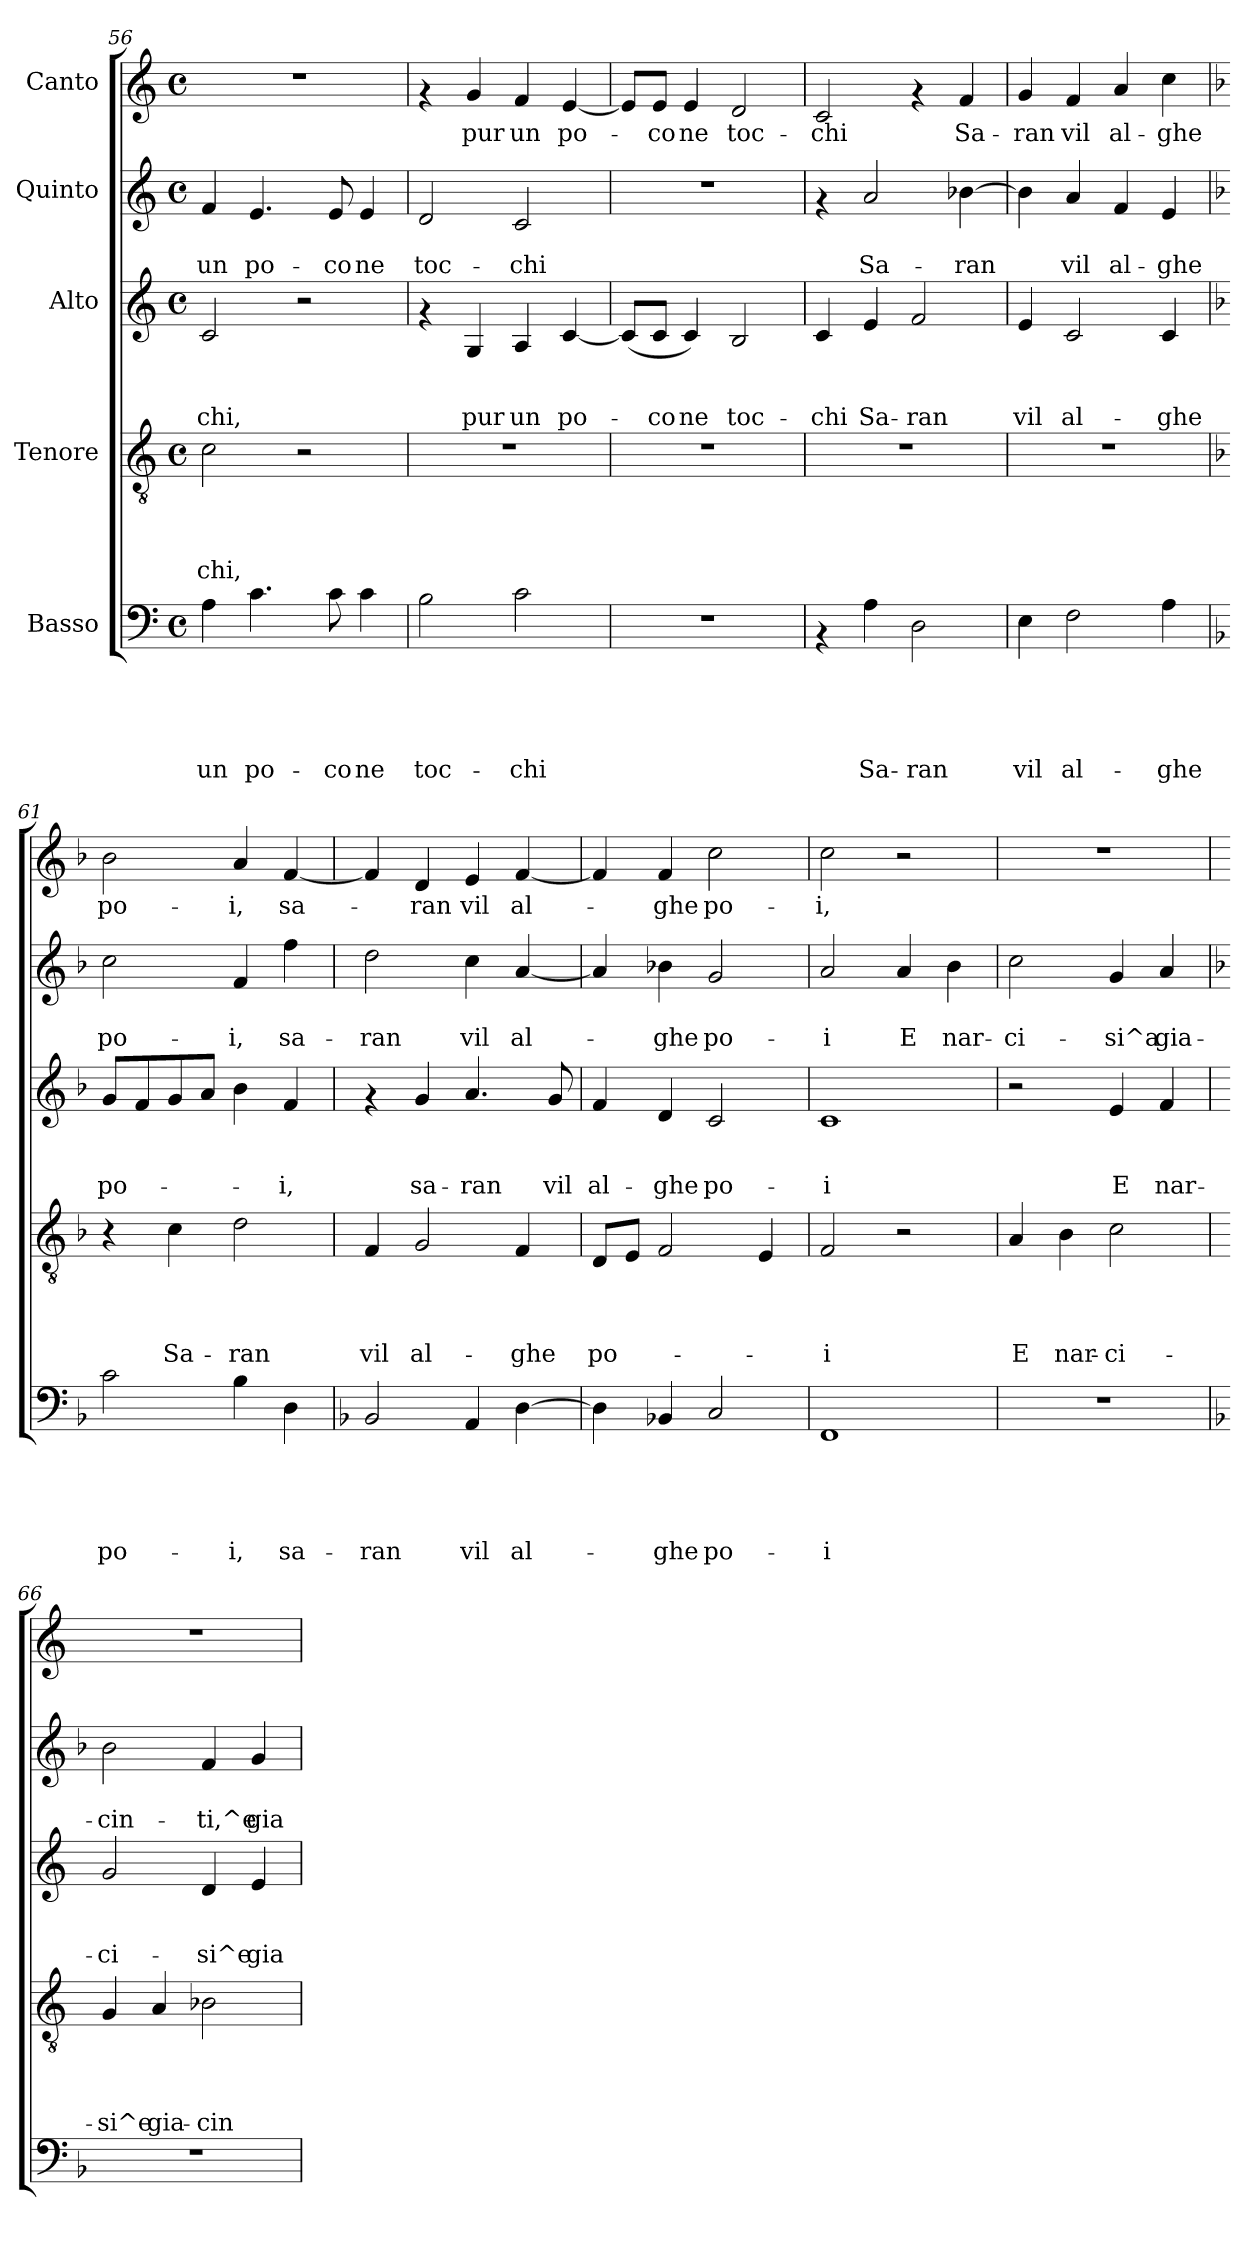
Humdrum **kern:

**kern	**text	**text	**text	**text	**text	**kern	**text	**text	**text	**text	**kern	**text	**text	**text	**kern	**text	**text	**kern	**text
*part5	*part5	*part5	*part5	*part5	*part5	*part4	*part4	*part4	*part4	*part4	*part3	*part3	*part3	*part3	*part2	*part2	*part2	*part1	*part1
*staff5	*staff5	*staff5	*staff5	*staff5	*staff5	*staff4	*staff4	*staff4	*staff4	*staff4	*staff3	*staff3	*staff3	*staff3	*staff2	*staff2	*staff2	*staff1	*staff1
*I"Basso	*	*	*	*	*	*I"Tenore	*	*	*	*	*I"Alto	*	*	*	*I"Quinto	*	*	*I"Canto	*
!!LO:LB:g=z
*clefF4	*	*	*	*	*	*clefGv2	*	*	*	*	*clefG2	*	*	*	*clefG2	*	*	*clefG2	*
*k[]	*	*	*	*	*	*k[]	*	*	*	*	*k[]	*	*	*	*k[]	*	*	*k[]	*
*C:	*	*	*	*	*	*C:	*	*	*	*	*C:	*	*	*	*C:	*	*	*C:	*
*M4/4	*	*	*	*	*	*M4/4	*	*	*	*	*M4/4	*	*	*	*M4/4	*	*	*M4/4	*
*met(c)	*	*	*	*	*	*met(c)	*	*	*	*	*met(c)	*	*	*	*met(c)	*	*	*met(c)	*
=56	=56	=56	=56	=56	=56	=56	=56	=56	=56	=56	=56	=56	=56	=56	=56	=56	=56	=56	=56
!	!	!	!	!	!LO:LY:b	!	!	!	!	!LO:LY:b	!	!	!	!LO:LY:b	!	!	!LO:LY:b	!	!
4A\	.	.	.	.	un	2c\	.	.	.	-chi,	2c/	.	.	-chi,	4f/	.	un	1r	.
!	!	!	!	!	!LO:LY:b	!	!	!	!	!	!	!	!	!	!	!	!LO:LY:b	!	!
4.c\	.	.	.	.	po-	.	.	.	.	.	.	.	.	.	4.e/	.	po-	.	.
.	.	.	.	.	.	2r	.	.	.	.	2r	.	.	.	.	.	.	.	.
!	!	!	!	!	!LO:LY:b	!	!	!	!	!	!	!	!	!	!	!	!LO:LY:b	!	!
8c\	.	.	.	.	-co	.	.	.	.	.	.	.	.	.	8e/	.	-co	.	.
!	!	!	!	!	!LO:LY:b	!	!	!	!	!	!	!	!	!	!	!	!LO:LY:b	!	!
4c\	.	.	.	.	ne	.	.	.	.	.	.	.	.	.	4e/	.	ne	.	.
=57	=57	=57	=57	=57	=57	=57	=57	=57	=57	=57	=57	=57	=57	=57	=57	=57	=57	=57	=57
!	!	!	!	!	!LO:LY:b	!	!	!	!	!	!	!	!	!	!	!	!LO:LY:b	!	!
2B\	.	.	.	.	toc-	1r	.	.	.	.	4rf	.	.	.	2d/	.	toc-	4rf	.
!	!	!	!	!	!	!	!	!	!	!	!	!	!	!LO:LY:b	!	!	!	!	!LO:LY:b
.	.	.	.	.	.	.	.	.	.	.	4G/	.	.	pur	.	.	.	4g/	pur
!	!	!	!	!	!LO:LY:b	!	!	!	!	!	!	!	!	!LO:LY:b	!	!	!LO:LY:b	!	!LO:LY:b
2c\	.	.	.	.	-chi	.	.	.	.	.	4A/	.	.	un	2c/	.	-chi	4f/	un
!	!	!	!	!	!	!	!	!	!	!	!	!	!	!LO:LY:b	!	!	!	!	!LO:LY:b
.	.	.	.	.	.	.	.	.	.	.	[<4c/	.	.	po-	.	.	.	[<4e/	po-
=58	=58	=58	=58	=58	=58	=58	=58	=58	=58	=58	=58	=58	=58	=58	=58	=58	=58	=58	=58
1r	.	.	.	.	.	1r	.	.	.	.	(<8c/L]	.	.	.	1r	.	.	8e/L]	.
!	!	!	!	!	!	!	!	!	!	!	!	!	!	!LO:LY:b	!	!	!	!	!LO:LY:b
.	.	.	.	.	.	.	.	.	.	.	8c/J	.	.	-co	.	.	.	8e/J	-co
!	!	!	!	!	!	!	!	!	!	!	!	!	!	!LO:LY:b	!	!	!	!	!LO:LY:b
.	.	.	.	.	.	.	.	.	.	.	4c/)	.	.	ne	.	.	.	4e/	ne
!	!	!	!	!	!	!	!	!	!	!	!	!	!	!LO:LY:b	!	!	!	!	!LO:LY:b
.	.	.	.	.	.	.	.	.	.	.	2B/	.	.	toc-	.	.	.	2d/	toc-
=59	=59	=59	=59	=59	=59	=59	=59	=59	=59	=59	=59	=59	=59	=59	=59	=59	=59	=59	=59
!	!	!	!	!	!	!	!	!	!	!	!	!	!	!LO:LY:b	!	!	!	!	!LO:LY:b
4rAA	.	.	.	.	.	1r	.	.	.	.	4c/	.	.	-chi	4rf	.	.	2c/	-chi
!	!	!	!	!	!LO:LY:b	!	!	!	!	!	!	!	!	!LO:LY:b	!	!	!LO:LY:b	!	!
4A\	.	.	.	.	Sa-	.	.	.	.	.	4e/	.	.	Sa-	2a/	.	Sa-	.	.
!	!	!	!	!	!LO:LY:b	!	!	!	!	!	!	!	!	!LO:LY:b	!	!	!	!	!
2D\	.	.	.	.	-ran	.	.	.	.	.	2f/	.	.	-ran	.	.	.	4rf	.
!	!	!	!	!	!	!	!	!	!	!	!	!	!	!	!	!	!LO:LY:b	!	!LO:LY:b
.	.	.	.	.	.	.	.	.	.	.	.	.	.	.	[>4b-X\	.	-ran	4f/	Sa-
=60	=60	=60	=60	=60	=60	=60	=60	=60	=60	=60	=60	=60	=60	=60	=60	=60	=60	=60	=60
!	!	!	!	!	!LO:LY:b	!	!	!	!	!	!	!	!	!LO:LY:b	!	!	!	!	!LO:LY:b
4E\	.	.	.	.	vil	1r	.	.	.	.	4e/	.	.	vil	4b-\]	.	.	4g/	-ran
!	!	!	!	!	!LO:LY:b	!	!	!	!	!	!	!	!	!LO:LY:b	!	!	!LO:LY:b	!	!LO:LY:b
2F\	.	.	.	.	al-	.	.	.	.	.	2c/	.	.	al-	4a/	.	vil	4f/	vil
!	!	!	!	!	!	!	!	!	!	!	!	!	!	!	!	!	!LO:LY:b	!	!LO:LY:b
.	.	.	.	.	.	.	.	.	.	.	.	.	.	.	4f/	.	al-	4a/	al-
!	!	!	!	!	!LO:LY:b	!	!	!	!	!	!	!	!	!LO:LY:b	!	!	!LO:LY:b	!	!LO:LY:b
4A\	.	.	.	.	-ghe	.	.	.	.	.	4c/	.	.	-ghe	4e/	.	-ghe	4cc\	-ghe
=61	=61	=61	=61	=61	=61	=61	=61	=61	=61	=61	=61	=61	=61	=61	=61	=61	=61	=61	=61
*k[b-]	*	*	*	*	*	*k[b-]	*	*	*	*	*k[b-]	*	*	*	*k[b-]	*	*	*k[b-]	*
*F:	*	*	*	*	*	*F:	*	*	*	*	*F:	*	*	*	*F:	*	*	*F:	*
!	!	!	!	!	!LO:LY:b	!	!	!	!	!	!	!	!	!LO:LY:b	!	!	!LO:LY:b	!	!LO:LY:b
2c\	.	.	.	.	po-	4r	.	.	.	.	8g/L	.	.	po-	2cc\	.	po-	2b-\	po-
.	.	.	.	.	.	.	.	.	.	.	8f/	.	.	.	.	.	.	.	.
!	!	!	!	!	!	!	!	!	!	!LO:LY:b	!	!	!	!	!	!	!	!	!
.	.	.	.	.	.	4c\	.	.	.	Sa-	8g/	.	.	.	.	.	.	.	.
.	.	.	.	.	.	.	.	.	.	.	8a/J	.	.	.	.	.	.	.	.
!	!	!	!	!	!LO:LY:b	!	!	!	!	!LO:LY:b	!	!	!	!	!	!	!LO:LY:b	!	!LO:LY:b
4B-\	.	.	.	.	-i,	2d\	.	.	.	-ran	4b-\	.	.	.	4f/	.	-i,	4a/	-i,
!	!	!	!	!	!LO:LY:b	!	!	!	!	!	!	!	!	!LO:LY:b	!	!	!LO:LY:b	!	!LO:LY:b
4D\	.	.	.	.	sa-	.	.	.	.	.	4f/	.	.	-i,	4ff\	.	sa-	[<4f/	sa-
!!LO:PB:g=z
=62	=62	=62	=62	=62	=62	=62	=62	=62	=62	=62	=62	=62	=62	=62	=62	=62	=62	=62	=62
*	*	*	*	*	*	*k[]	*	*	*	*	*k[]	*	*	*	*k[]	*	*	*k[]	*
*	*	*	*	*	*	*C:	*	*	*	*	*C:	*	*	*	*C:	*	*	*C:	*
!	!	!	!	!	!LO:LY:b	!	!	!	!	!LO:LY:b	!	!	!	!	!	!	!LO:LY:b	!	!
2BB-/	.	.	.	.	-ran	4F/	.	.	.	vil	4rf	.	.	.	2dd\	.	-ran	4f/]	.
!	!	!	!	!	!	!	!	!	!	!LO:LY:b	!	!	!	!LO:LY:b	!	!	!	!	!LO:LY:b
.	.	.	.	.	.	2G/	.	.	.	al-	4g/	.	.	sa-	.	.	.	4d/	-ran
!	!	!	!	!	!LO:LY:b	!	!	!	!	!	!	!	!	!LO:LY:b	!	!	!LO:LY:b	!	!LO:LY:b
4AA/	.	.	.	.	vil	.	.	.	.	.	4.a/	.	.	-ran	4cc\	.	vil	4e/	vil
!	!	!	!	!	!LO:LY:b	!	!	!	!	!LO:LY:b	!	!	!	!	!	!	!LO:LY:b	!	!LO:LY:b
[>4D\	.	.	.	.	al-	4F/	.	.	.	-ghe	.	.	.	.	[<4a/	.	al-	[<4f/	al-
!	!	!	!	!	!	!	!	!	!	!	!	!	!	!LO:LY:b	!	!	!	!	!
.	.	.	.	.	.	.	.	.	.	.	8g/	.	.	vil	.	.	.	.	.
=63	=63	=63	=63	=63	=63	=63	=63	=63	=63	=63	=63	=63	=63	=63	=63	=63	=63	=63	=63
!	!	!	!	!	!	!	!	!	!	!LO:LY:b	!	!	!	!LO:LY:b	!	!	!	!	!
4D\]	.	.	.	.	.	8D/L	.	.	.	po-	4f/	.	.	al-	4a/]	.	.	4f/]	.
.	.	.	.	.	.	8E/J	.	.	.	.	.	.	.	.	.	.	.	.	.
!	!	!	!	!	!LO:LY:b	!	!	!	!	!	!	!	!	!LO:LY:b	!	!	!LO:LY:b	!	!LO:LY:b
4BB-X/	.	.	.	.	-ghe	2F/	.	.	.	.	4d/	.	.	-ghe	4b-X\	.	-ghe	4f/	-ghe
!	!	!	!	!	!LO:LY:b	!	!	!	!	!	!	!	!	!LO:LY:b	!	!	!LO:LY:b	!	!LO:LY:b
2C/	.	.	.	.	po-	.	.	.	.	.	2c/	.	.	po-	2g/	.	po-	2cc\	po-
.	.	.	.	.	.	4E/	.	.	.	.	.	.	.	.	.	.	.	.	.
=64	=64	=64	=64	=64	=64	=64	=64	=64	=64	=64	=64	=64	=64	=64	=64	=64	=64	=64	=64
!	!	!	!	!	!LO:LY:b	!	!	!	!	!LO:LY:b	!	!	!	!LO:LY:b	!	!	!LO:LY:b	!	!LO:LY:b
1FF	.	.	.	.	-i	2F/	.	.	.	-i	1c	.	.	-i	2a/	.	-i	2cc\	-i,
!	!	!	!	!	!	!	!	!	!	!	!	!	!	!	!	!	!LO:LY:b	!	!
.	.	.	.	.	.	2r	.	.	.	.	.	.	.	.	4a/	.	E	2r	.
!	!	!	!	!	!	!	!	!	!	!	!	!	!	!	!	!	!LO:LY:b	!	!
.	.	.	.	.	.	.	.	.	.	.	.	.	.	.	4b\	.	nar-	.	.
=65	=65	=65	=65	=65	=65	=65	=65	=65	=65	=65	=65	=65	=65	=65	=65	=65	=65	=65	=65
!	!	!	!	!	!	!	!	!	!	!LO:LY:b	!	!	!	!	!	!	!LO:LY:b	!	!
1r	.	.	.	.	.	4A/	.	.	.	E	2r	.	.	.	2cc\	.	-ci-	1r	.
!	!	!	!	!	!	!	!	!	!	!LO:LY:b	!	!	!	!	!	!	!	!	!
.	.	.	.	.	.	4B\	.	.	.	nar-	.	.	.	.	.	.	.	.	.
!	!	!	!	!	!	!	!	!	!	!LO:LY:b	!	!	!	!LO:LY:b	!	!	!LO:LY:b	!	!
.	.	.	.	.	.	2c\	.	.	.	-ci-	4e/	.	.	E	4g/	.	-si^a	.	.
!	!	!	!	!	!	!	!	!	!	!	!	!	!	!LO:LY:b	!	!	!LO:LY:b	!	!
.	.	.	.	.	.	.	.	.	.	.	4f/	.	.	nar-	4a/	.	gia-	.	.
=66	=66	=66	=66	=66	=66	=66	=66	=66	=66	=66	=66	=66	=66	=66	=66	=66	=66	=66	=66
*	*	*	*	*	*	*	*	*	*	*	*	*	*	*	*k[b-]	*	*	*	*
*	*	*	*	*	*	*	*	*	*	*	*	*	*	*	*F:	*	*	*	*
!	!	!	!	!	!	!	!	!	!	!LO:LY:b	!	!	!	!LO:LY:b	!	!	!LO:LY:b	!	!
1r	.	.	.	.	.	4G/	.	.	.	-si^e	2g/	.	.	-ci-	2b-\	.	-cin-	1r	.
!	!	!	!	!	!	!	!	!	!	!LO:LY:b	!	!	!	!	!	!	!	!	!
.	.	.	.	.	.	4A/	.	.	.	gia-	.	.	.	.	.	.	.	.	.
!	!	!	!	!	!	!	!	!	!	!LO:LY:b	!	!	!	!LO:LY:b	!	!	!LO:LY:b	!	!
.	.	.	.	.	.	2B-X\	.	.	.	-cin-	4d/	.	.	-si^e	4f/	.	-ti,^e	.	.
!	!	!	!	!	!	!	!	!	!	!	!	!	!	!LO:LY:b	!	!	!LO:LY:b	!	!
.	.	.	.	.	.	.	.	.	.	.	4e/	.	.	gia-	4g/	.	gia-	.	.
=	=	=	=	=	=	=	=	=	=	=	=	=	=	=	=	=	=	=	=
*-	*-	*-	*-	*-	*-	*-	*-	*-	*-	*-	*-	*-	*-	*-	*-	*-	*-	*-	*-
